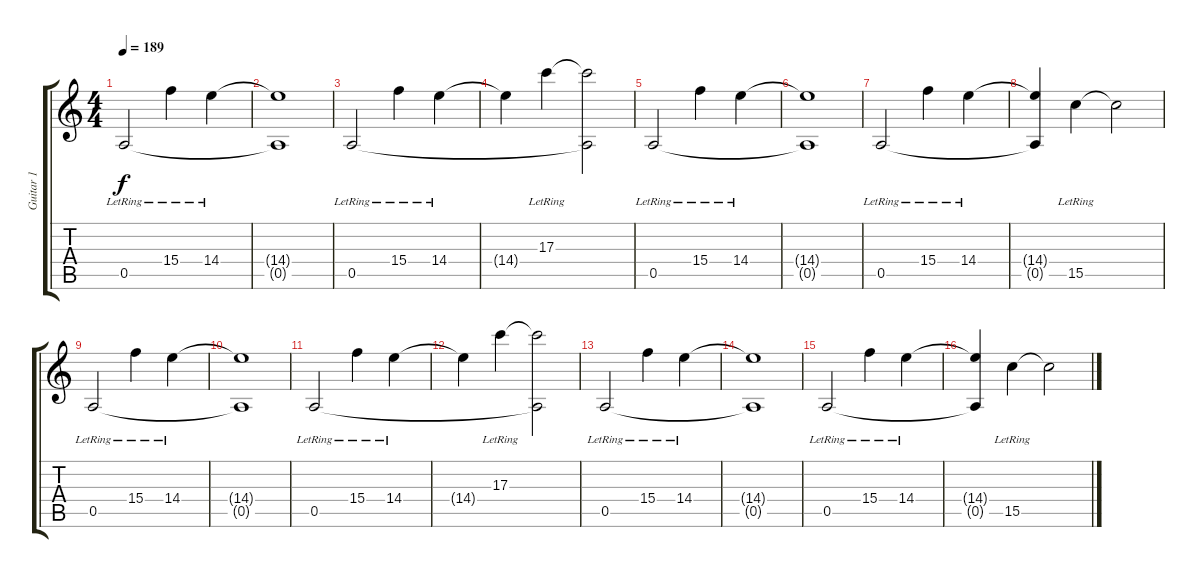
\track ("Guitar 1" "Guitar 1") {instrument distortionguitar}
\staff {score tabs}
\tuning (E4 B3 G3 D3 A2 D2) {hide}
\ts (4 4)
\tempo 189
\clef g2
\ks c
0.5{lr}.2{dy f} 15.4{lr}.4 14.4{lr}.4 |
(14.4{t} 0.5{t}).1 |
0.5{lr}.2 15.4{lr}.4 14.4{lr}.4 |
14.4{t}.4 17.3{lr}.4 (17.3{t} 0.5{t}).2 |
0.5{lr}.2 15.4{lr}.4 14.4{lr}.4 |
(14.4{t} 0.5{t}).1 |
0.5{lr}.2 15.4{lr}.4 14.4{lr}.4 |
(14.4{t} 0.5{t}).4 15.5{lr}.4 15.5{t}.2 |
0.5{lr}.2 15.4{lr}.4 14.4{lr}.4 |
(14.4{t} 0.5{t}).1 |
0.5{lr}.2 15.4{lr}.4 14.4{lr}.4 |
14.4{t}.4 17.3{lr}.4 (17.3{t} 0.5{t}).2 |
0.5{lr}.2 15.4{lr}.4 14.4{lr}.4 |
(14.4{t} 0.5{t}).1 |
0.5{lr}.2 15.4{lr}.4 14.4{lr}.4 |
(14.4{t} 0.5{t}).4 15.5{lr}.4 15.5{t}.2
